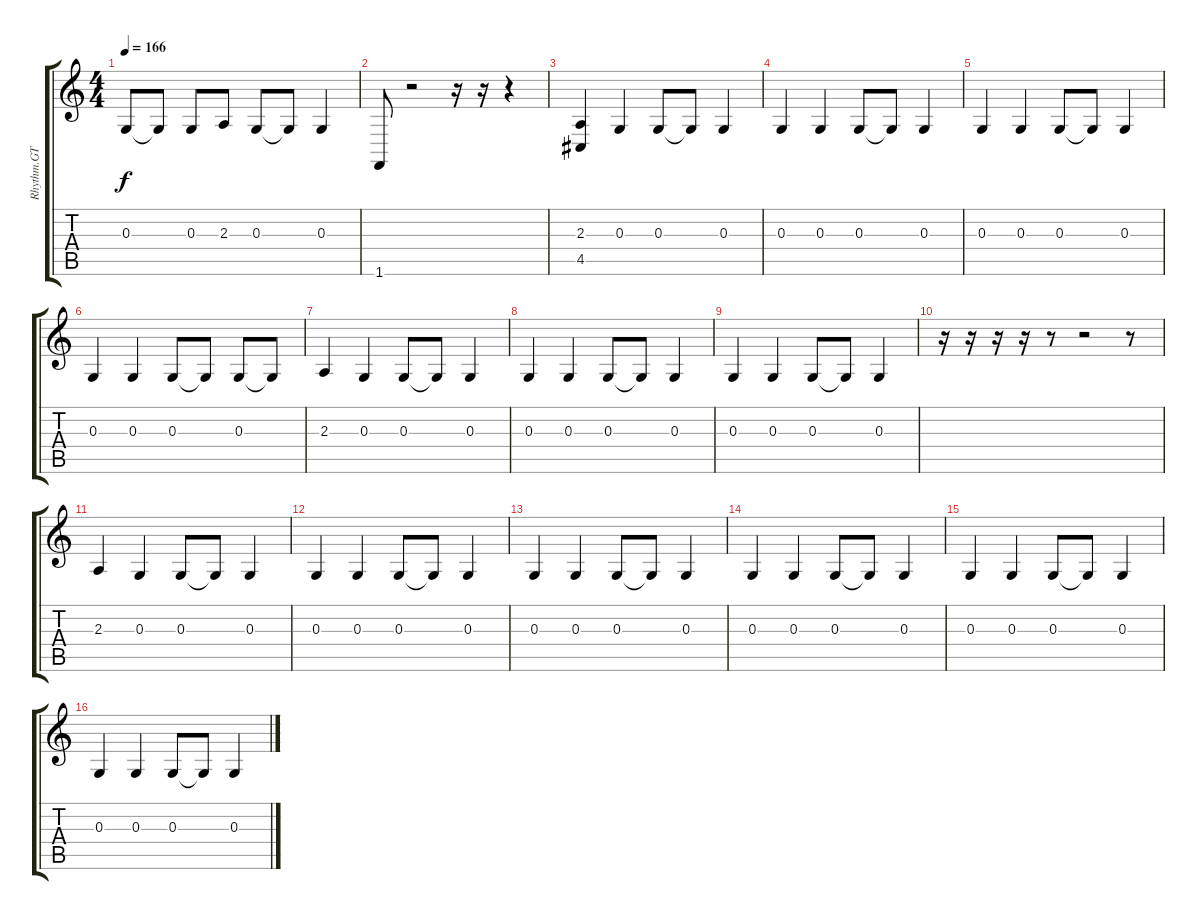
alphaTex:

\track ("Rhythm.GT" "Rhythm.GT") {instrument acousticgrandpiano}
\staff {score tabs}
\tuning (E4 B3 G3 D3 A2 E2) {hide}
\ts (4 4)
\tempo 166
\clef g2
\ks c
0.3.8{dy f} 0.3{t}.8 0.3.8 2.3.8 0.3.8 0.3{t}.8 0.3.4 |
1.6.8 r.2 r.16 r.16 r.4 |
(2.3 4.5).4 0.3.4 0.3.8 0.3{t}.8 0.3.4 |
0.3.4 0.3.4 0.3.8 0.3{t}.8 0.3.4 |
0.3.4 0.3.4 0.3.8 0.3{t}.8 0.3.4 |
0.3.4 0.3.4 0.3.8 0.3{t}.8 0.3.8 0.3{t}.8 |
2.3.4 0.3.4 0.3.8 0.3{t}.8 0.3.4 |
0.3.4 0.3.4 0.3.8 0.3{t}.8 0.3.4 |
0.3.4 0.3.4 0.3.8 0.3{t}.8 0.3.4 |
r.16 r.16 r.16 r.16 r.8 r.2 r.8 |
2.3.4 0.3.4 0.3.8 0.3{t}.8 0.3.4 |
0.3.4 0.3.4 0.3.8 0.3{t}.8 0.3.4 |
0.3.4 0.3.4 0.3.8 0.3{t}.8 0.3.4 |
0.3.4 0.3.4 0.3.8 0.3{t}.8 0.3.4 |
0.3.4 0.3.4 0.3.8 0.3{t}.8 0.3.4 |
0.3.4 0.3.4 0.3.8 0.3{t}.8 0.3.4
